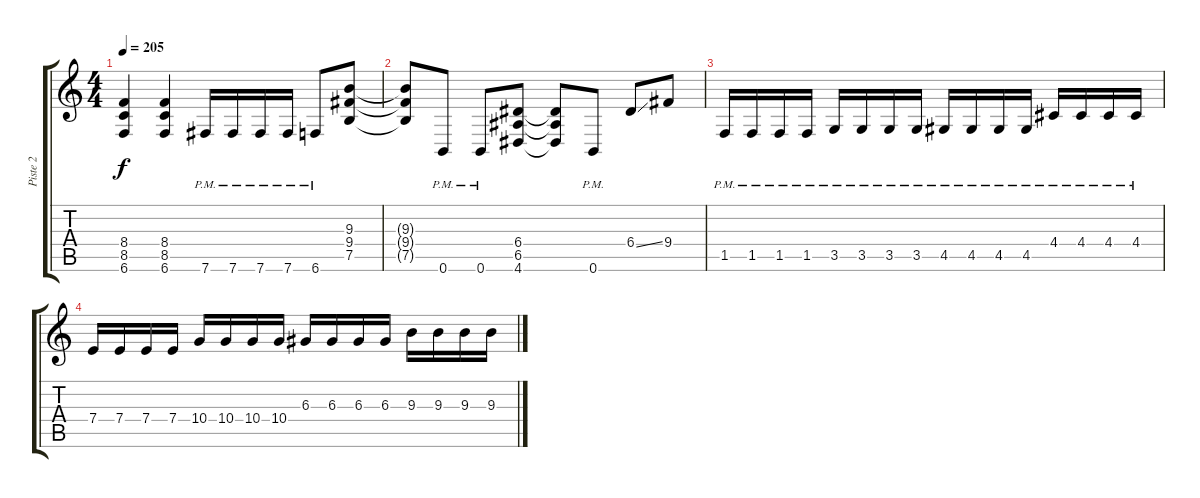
\track ("Piste 2" "Piste 2") {instrument distortionguitar}
\staff {score tabs}
\tuning (B3 Gb3 D3 A2 E2 B1) {hide}
\ts (4 4)
\tempo 205
\clef g2
\ks c
(8.4 8.5 6.6).4{dy f} (8.4 8.5 6.6).4 7.6{pm}.16 7.6{pm}.16 7.6{pm}.16 7.6{pm}.16 6.6{pm}.8 (9.3 9.4 7.5).8 |
(9.3{t} 9.4{t} 7.5{t}).8 0.6{pm}.8 0.6{pm}.8 (6.4 6.5 4.6).8 (6.4{t} 6.5{t} 4.6{t}).8 0.6{pm}.8 6.4{ss}.8 9.4.8 |
1.5{pm}.16 1.5{pm}.16 1.5{pm}.16 1.5{pm}.16 3.5{pm}.16 3.5{pm}.16 3.5{pm}.16 3.5{pm}.16 4.5{pm}.16 4.5{pm}.16 4.5{pm}.16 4.5{pm}.16 4.4{pm}.16 4.4{pm}.16 4.4{pm}.16 4.4{pm}.16 |
7.4.16 7.4.16 7.4.16 7.4.16 10.4.16 10.4.16 10.4.16 10.4.16 6.3.16 6.3.16 6.3.16 6.3.16 9.3.16 9.3.16 9.3.16 9.3.16
